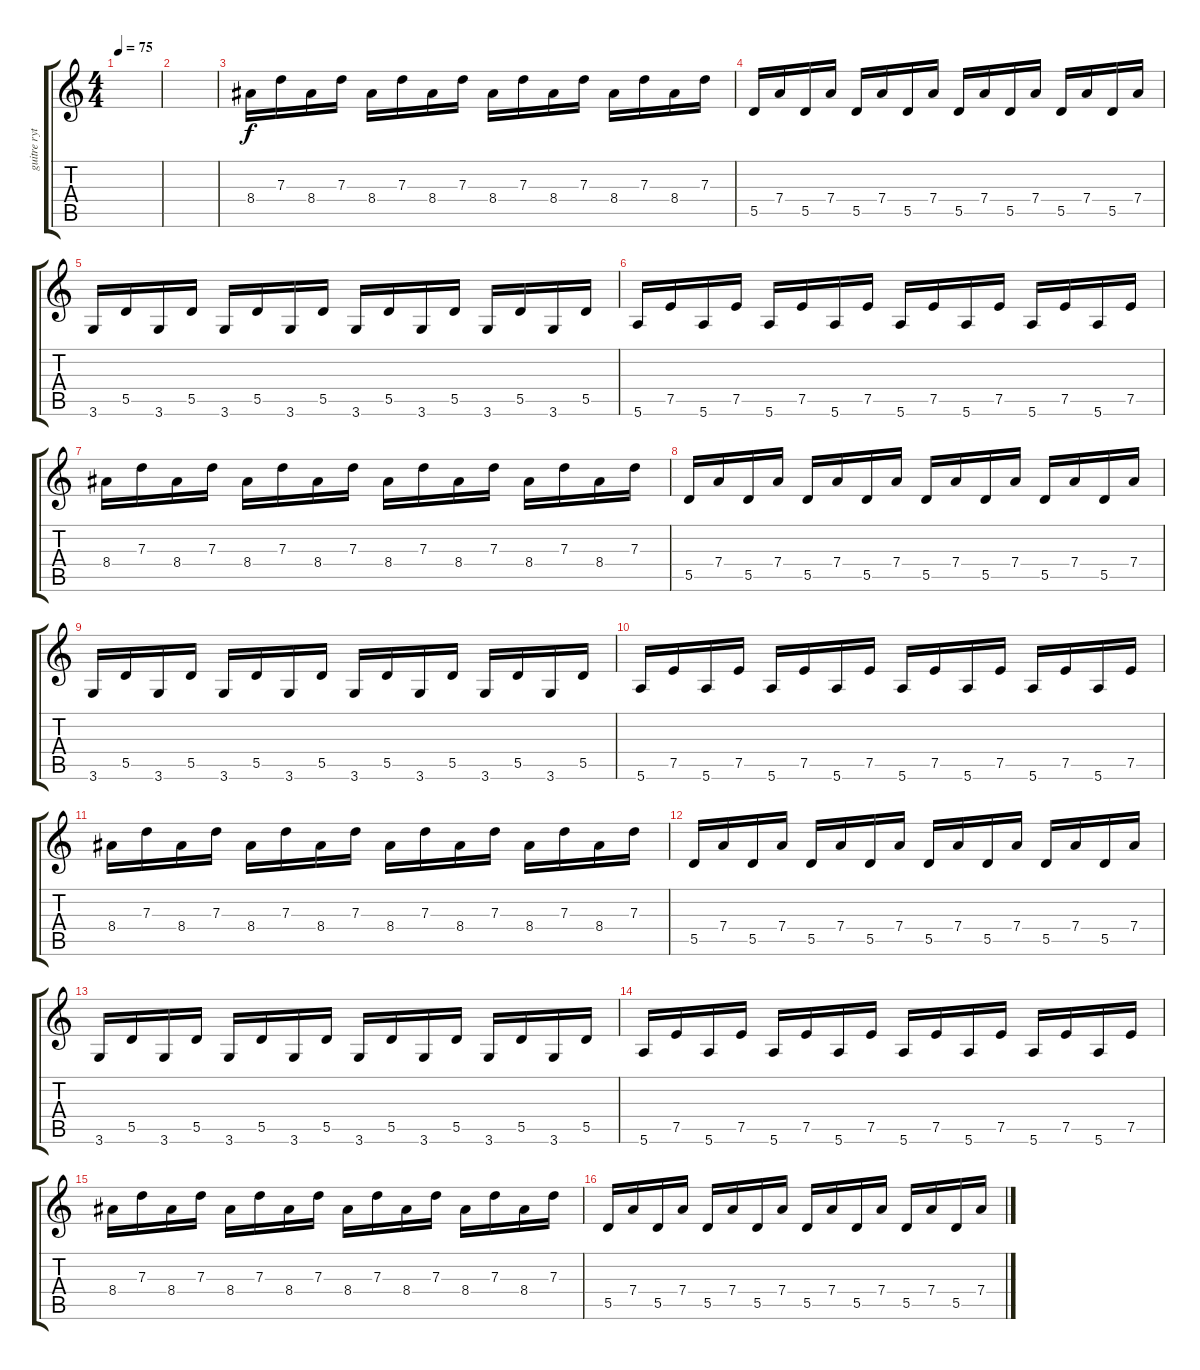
\track ("guitre rytmique ( nicolas )" "guitre ryt") {instrument overdrivenguitar}
\staff {score tabs}
\tuning (E4 B3 G3 D3 A2 E2) {hide}
\ts (4 4)
\tempo 75
\clef g2
\ks c
|
|
8.4.16{volume 7 instrument electricguitarjazz} 7.3.16 8.4.16 7.3.16 8.4.16 7.3.16 8.4.16 7.3.16 8.4.16 7.3.16 8.4.16 7.3.16 8.4.16 7.3.16 8.4.16 7.3.16 |
5.5.16 7.4.16 5.5.16 7.4.16 5.5.16 7.4.16 5.5.16 7.4.16 5.5.16 7.4.16 5.5.16 7.4.16 5.5.16 7.4.16 5.5.16 7.4.16 |
3.6.16 5.5.16 3.6.16 5.5.16 3.6.16 5.5.16 3.6.16 5.5.16 3.6.16 5.5.16 3.6.16 5.5.16 3.6.16 5.5.16 3.6.16 5.5.16 |
5.6.16 7.5.16 5.6.16 7.5.16 5.6.16 7.5.16 5.6.16 7.5.16 5.6.16 7.5.16 5.6.16 7.5.16 5.6.16 7.5.16 5.6.16 7.5.16 |
8.4.16 7.3.16 8.4.16 7.3.16 8.4.16 7.3.16 8.4.16 7.3.16 8.4.16 7.3.16 8.4.16 7.3.16 8.4.16 7.3.16 8.4.16 7.3.16 |
5.5.16 7.4.16 5.5.16 7.4.16 5.5.16 7.4.16 5.5.16 7.4.16 5.5.16 7.4.16 5.5.16 7.4.16 5.5.16 7.4.16 5.5.16 7.4.16 |
3.6.16 5.5.16 3.6.16 5.5.16 3.6.16 5.5.16 3.6.16 5.5.16 3.6.16 5.5.16 3.6.16 5.5.16 3.6.16 5.5.16 3.6.16 5.5.16 |
5.6.16 7.5.16 5.6.16 7.5.16 5.6.16 7.5.16 5.6.16 7.5.16 5.6.16 7.5.16 5.6.16 7.5.16 5.6.16 7.5.16 5.6.16 7.5.16 |
8.4.16 7.3.16 8.4.16 7.3.16 8.4.16 7.3.16 8.4.16 7.3.16 8.4.16 7.3.16 8.4.16 7.3.16 8.4.16 7.3.16 8.4.16 7.3.16 |
5.5.16 7.4.16 5.5.16 7.4.16 5.5.16 7.4.16 5.5.16 7.4.16 5.5.16 7.4.16 5.5.16 7.4.16 5.5.16 7.4.16 5.5.16 7.4.16 |
3.6.16 5.5.16 3.6.16 5.5.16 3.6.16 5.5.16 3.6.16 5.5.16 3.6.16 5.5.16 3.6.16 5.5.16 3.6.16 5.5.16 3.6.16 5.5.16 |
5.6.16 7.5.16 5.6.16 7.5.16 5.6.16 7.5.16 5.6.16 7.5.16 5.6.16 7.5.16 5.6.16 7.5.16 5.6.16 7.5.16 5.6.16 7.5.16 |
8.4.16 7.3.16 8.4.16 7.3.16 8.4.16 7.3.16 8.4.16 7.3.16 8.4.16 7.3.16 8.4.16 7.3.16 8.4.16 7.3.16 8.4.16 7.3.16 |
5.5.16 7.4.16 5.5.16 7.4.16 5.5.16 7.4.16 5.5.16 7.4.16 5.5.16 7.4.16 5.5.16 7.4.16 5.5.16 7.4.16 5.5.16 7.4.16
